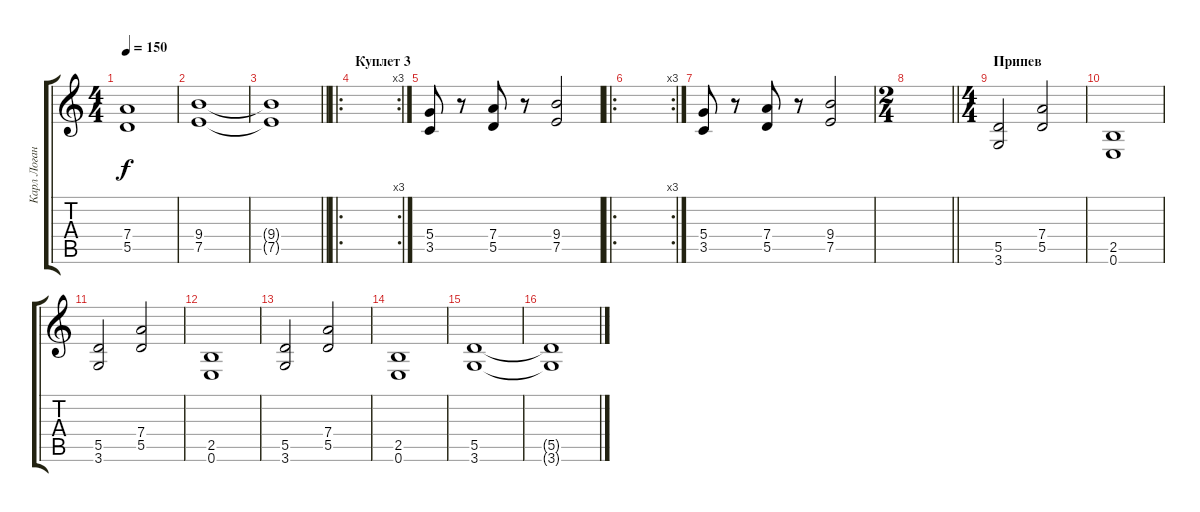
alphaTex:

\track ("Карл Логан" "Карл Логан") {instrument distortionguitar}
\staff {score tabs}
\tuning (E4 B3 G3 D3 A2 E2) {hide}
\ts (4 4)
\tempo 150
\clef g2
\ks c
(7.4{t} 5.5{t}).1{dy f} |
(9.4 7.5).1 |
\barLineRight lightlight
(9.4{t} 7.5{t}).1 |
\ro
\rc 3
\section ("" "Куплет 3")
|
(5.4 3.5).8 r.8 (7.4 5.5).8 r.8 (9.4 7.5).2 |
\ro
\rc 3
|
(5.4 3.5).8 r.8 (7.4 5.5).8 r.8 (9.4 7.5).2 |
\ts (2 4)
\barLineRight lightlight
|
\ts (4 4)
\section ("" "Припев")
(5.5 3.6).2 (7.4 5.5).2 |
(2.5 0.6).1 |
(5.5 3.6).2 (7.4 5.5).2 |
(2.5 0.6).1 |
(5.5 3.6).2 (7.4 5.5).2 |
(2.5 0.6).1 |
(5.5 3.6).1 |
(5.5{t} 3.6{t}).1
